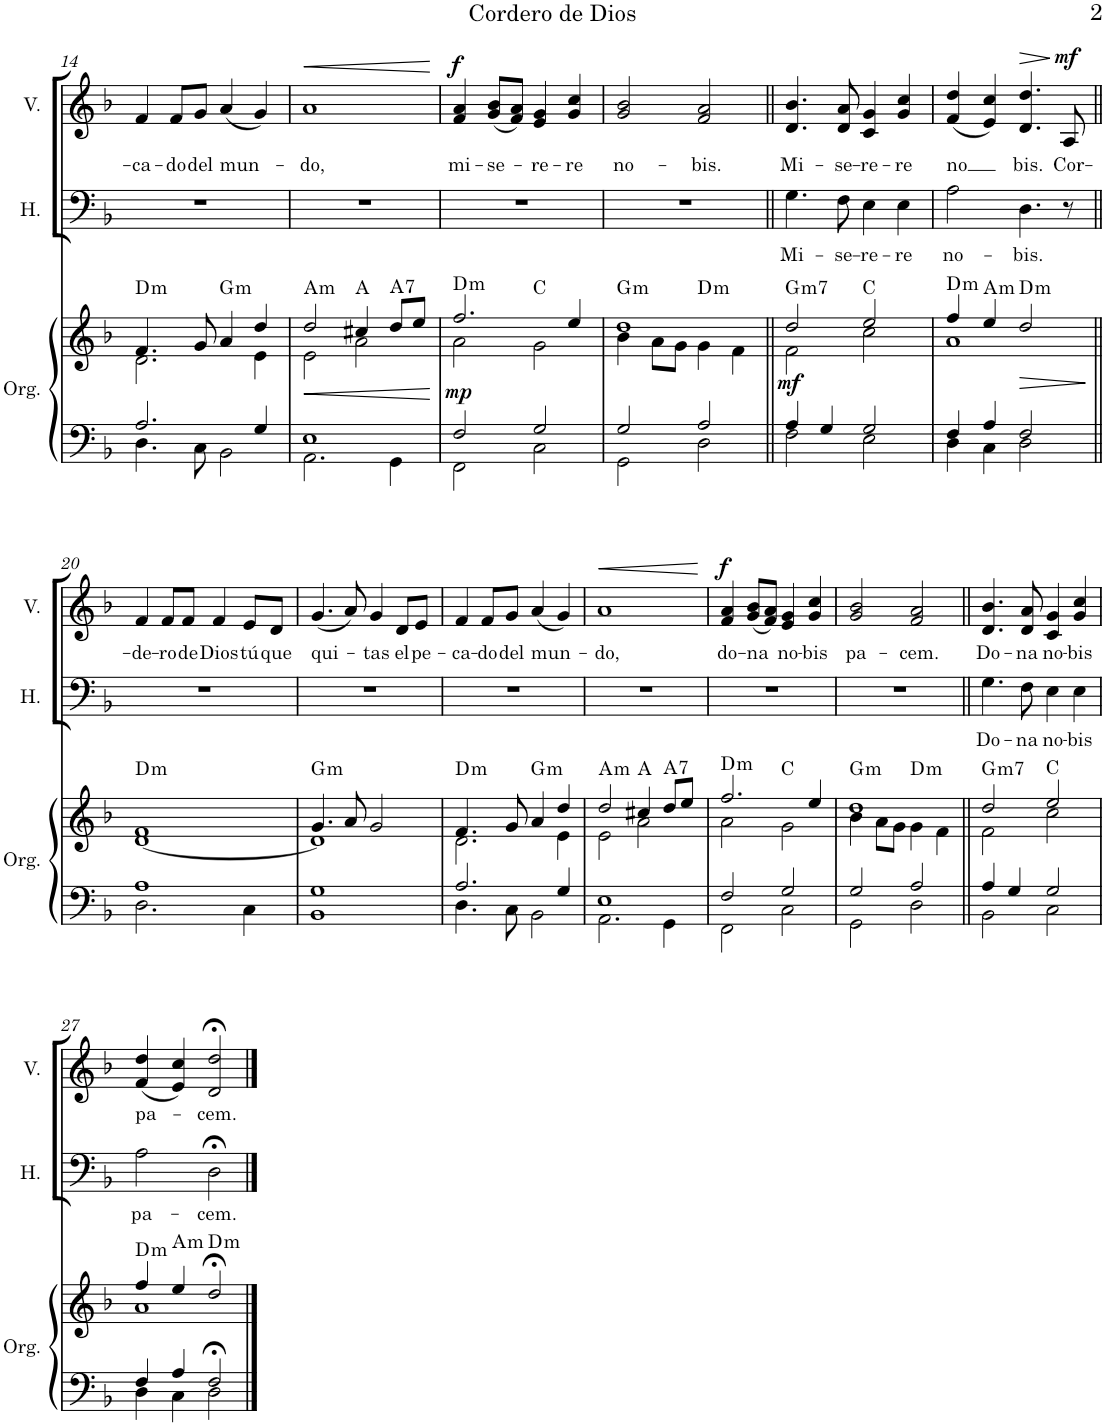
**kern	**kern	**dynam	**harte	**kern	**text	**kern	**text	**dynam
*part3	*part3	*part3	*part3	*part2	*part2	*part1	*part1	*part1
*staff4	*staff3	*staff3/4	*	*staff2	*staff2	*staff1	*staff1	*staff1
*I"Órgano	*	*	*	*I"Hombres	*	*I"Mujeres	*	*
*	*	*	*	*I'H.	*	*	*	*
!!LO:PB:g=z
*clefF4	*clefG2	*	*	*clefF4	*	*clefG2	*	*
*k[b-]	*k[b-]	*	*	*k[b-]	*	*k[b-]	*	*
*M4/4	*M4/4	*	*	*M4/4	*	*M4/4	*	*
=14	=14	=14	=14	=14	=14	=14	=14	=14
*^	*^	*	*	*	*	*	*	*
!	!	!	!	!	!LO:H:kt=m	!	!	!	!LO:LY:b	!
2.A/	4.D\	4.f/	2.d\	.	D:min	1r	.	4f/	-ca-	.
!	!	!	!	!	!	!	!	!	!LO:LY:b	!
.	.	.	.	.	.	.	.	8f/L	-do	.
!	!	!	!	!	!	!	!	!	!LO:LY:b	!
.	8C\	8g/	.	.	.	.	.	8g/J	del	.
!	!	!	!	!	!LO:H:kt=m	!	!	!	!LO:LY:b	!
.	2BB-\	4a/	.	.	G:min	.	.	(4a/	mun-	.
4G/	.	4dd/	4e\	.	.	.	.	4g/)	.	.
=15	=15	=15	=15	=15	=15	=15	=15	=15	=15	=15
!	!	!	!	!LO:HP:b	!LO:H:kt=m	!	!	!	!LO:LY:b	!LO:HP:b
1E	2.AA\	2dd/	2e\	<	A:min	1r	.	1a	-do,	<
.	.	4cc#X/	2a\	.	A:maj	.	.	.	.	.
!	!	!	!	!	!LO:H:kt=7	!	!	!	!	!
.	4GG\	8dd/L	.	.	A:7	.	.	.	.	.
.	.	8ee/J	.	.	.	.	.	.	.	.
*v	*v	*	*	*	*	*	*	*	*	*
*	*v	*v	*	*	*	*	*	*	*
.	.	[	.	.	.	.	.	[
=16	=16	=16	=16	=16	=16	=16	=16	=16
*^	*^	*	*	*	*	*	*	*
!	!	!	!	!LO:DY:b	!LO:H:kt=m	!	!	!	!LO:LY:b	!LO:DY:a
2F/	2FF\	2.ff/	2a\	mp	D:min	1r	.	4f/ 4a/	mi-	f
!	!	!	!	!	!	!	!	!	!LO:LY:b	!
.	.	.	.	.	.	.	.	(8g/ 8b-/L	-se-	.
.	.	.	.	.	.	.	.	8f/ 8a/J)	.	.
!	!	!	!	!	!	!	!	!	!LO:LY:b	!
2G/	2C\	.	2g\	.	C:maj	.	.	4e/ 4g/	-re-	.
!	!	!	!	!	!	!	!	!	!LO:LY:b	!
.	.	4ee/	.	.	.	.	.	4g/ 4cc/	-re	.
=17	=17	=17	=17	=17	=17	=17	=17	=17	=17	=17
!	!	!	!	!	!LO:H:kt=m	!	!	!	!LO:LY:b	!
2G/	2GG\	1dd	4b-\	.	G:min	1r	.	2g/ 2b-/	no-	.
.	.	.	8a\L	.	.	.	.	.	.	.
.	.	.	8g\J	.	.	.	.	.	.	.
!	!	!	!	!	!LO:H:kt=m	!	!	!	!LO:LY:b	!
2A/	2D\	.	4g\	.	D:min	.	.	2f/ 2a/	-bis.	.
.	.	.	4f\	.	.	.	.	.	.	.
=18||	=18||	=18||	=18||	=18||	=18||	=18||	=18||	=18||	=18||	=18||
!	!	!	!	!LO:DY:b	!LO:H:kt=m7	!	!LO:LY:b	!	!LO:LY:b	!
4A/	2F\	2dd/	2f\	mf	G:min7	4.G\	Mi-	4.d/ 4.b-/	Mi-	.
4G/	.	.	.	.	.	.	.	.	.	.
!	!	!	!	!	!	!	!LO:LY:b	!	!LO:LY:b	!
.	.	.	.	.	.	8F\	-se-	8d/ 8a/	-se-	.
!	!	!	!	!	!	!	!LO:LY:b	!	!LO:LY:b	!
2G/	2E\	2ee/	2cc\	.	C:maj	4E\	-re-	4c/ 4g/	-re-	.
!	!	!	!	!	!	!	!LO:LY:b	!	!LO:LY:b	!
.	.	.	.	.	.	4E\	-re	4g/ 4cc/	-re	.
=19	=19	=19	=19	=19	=19	=19	=19	=19	=19	=19
!	!	!	!	!	!LO:H:kt=m	!	!LO:LY:b	!	!LO:LY:b	!
4F/	4D\	4ff/	1a	.	D:min	2A\	no-	(4f/ 4dd/	no	.
!	!	!	!	!	!LO:H:kt=m	!	!	!	!	!
4A/	4C\	4ee/	.	.	A:min	.	.	4e/ 4cc/)	.	.
!	!	!	!	!LO:HP:b	!LO:H:kt=m	!	!LO:LY:b	!	!LO:LY:b	!LO:HP:b
2F/	2D\	2dd/	.	>	D:min	4.D\	-bis.	4.d/ 4.dd/	bis.	>
!	!	!	!	!	!	!	!	!	!LO:LY:b	!LO:DY:n=1:a
.	.	.	.	.	.	8r	.	8A/	Cor-	] mf
*v	*v	*	*	*	*	*	*	*	*	*
*	*v	*v	*	*	*	*	*	*	*
.	.	]	.	.	.	.	.	.
!!LO:LB:g=z
=20||	=20||	=20||	=20||	=20||	=20||	=20||	=20||	=20||
*^	*^	*	*	*	*	*	*	*
!	!	!	!	!	!LO:H:kt=m	!	!	!	!LO:LY:b	!
1A	2.D\	1f	[1d	.	D:min	1r	.	4f/	-de-	.
!	!	!	!	!	!	!	!	!	!LO:LY:b	!
.	.	.	.	.	.	.	.	8f/L	-ro	.
!	!	!	!	!	!	!	!	!	!LO:LY:b	!
.	.	.	.	.	.	.	.	8f/J	de	.
!	!	!	!	!	!	!	!	!	!LO:LY:b	!
.	.	.	.	.	.	.	.	4f/	Dios	.
!	!	!	!	!	!	!	!	!	!LO:LY:b	!
.	4C\	.	.	.	.	.	.	8e/L	tú	.
!	!	!	!	!	!	!	!	!	!LO:LY:b	!
.	.	.	.	.	.	.	.	8d/J	que	.
=21	=21	=21	=21	=21	=21	=21	=21	=21	=21	=21
!	!	!	!	!	!LO:H:kt=m	!	!	!	!LO:LY:b	!
1G	1BB-	4.g/	1d]	.	G:min	1r	.	(4.g/	qui-	.
.	.	8a/	.	.	.	.	.	8a/)	.	.
!	!	!	!	!	!	!	!	!	!LO:LY:b	!
.	.	2g/	.	.	.	.	.	4g/	-tas	.
!	!	!	!	!	!	!	!	!	!LO:LY:b	!
.	.	.	.	.	.	.	.	8d/L	el	.
!	!	!	!	!	!	!	!	!	!LO:LY:b	!
.	.	.	.	.	.	.	.	8e/J	pe-	.
=22	=22	=22	=22	=22	=22	=22	=22	=22	=22	=22
!	!	!	!	!	!LO:H:kt=m	!	!	!	!LO:LY:b	!
2.A/	4.D\	4.f/	2.d\	.	D:min	1r	.	4f/	-ca-	.
!	!	!	!	!	!	!	!	!	!LO:LY:b	!
.	.	.	.	.	.	.	.	8f/L	-do	.
!	!	!	!	!	!	!	!	!	!LO:LY:b	!
.	8C\	8g/	.	.	.	.	.	8g/J	del	.
!	!	!	!	!	!LO:H:kt=m	!	!	!	!LO:LY:b	!
.	2BB-\	4a/	.	.	G:min	.	.	(4a/	mun-	.
4G/	.	4dd/	4e\	.	.	.	.	4g/)	.	.
=23	=23	=23	=23	=23	=23	=23	=23	=23	=23	=23
!	!	!	!	!	!LO:H:kt=m	!	!	!	!LO:LY:b	!LO:HP:b
1E	2.AA\	2dd/	2e\	.	A:min	1r	.	1a	-do,	<
.	.	4cc#X/	2a\	.	A:maj	.	.	.	.	.
!	!	!	!	!	!LO:H:kt=7	!	!	!	!	!
.	4GG\	8dd/L	.	.	A:7	.	.	.	.	.
.	.	8ee/J	.	.	.	.	.	.	.	.
*v	*v	*	*	*	*	*	*	*	*	*
*	*v	*v	*	*	*	*	*	*	*
.	.	.	.	.	.	.	.	[
=24	=24	=24	=24	=24	=24	=24	=24	=24
*^	*^	*	*	*	*	*	*	*
!	!	!	!	!	!LO:H:kt=m	!	!	!	!LO:LY:b	!LO:DY:a
2F/	2FF\	2.ff/	2a\	.	D:min	1r	.	4f/ 4a/	do-	f
!	!	!	!	!	!	!	!	!	!LO:LY:b	!
.	.	.	.	.	.	.	.	(8g/ 8b-/L	-na	.
.	.	.	.	.	.	.	.	8f/ 8a/J)	.	.
!	!	!	!	!	!	!	!	!	!LO:LY:b	!
2G/	2C\	.	2g\	.	C:maj	.	.	4e/ 4g/	no-	.
!	!	!	!	!	!	!	!	!	!LO:LY:b	!
.	.	4ee/	.	.	.	.	.	4g/ 4cc/	-bis	.
=25	=25	=25	=25	=25	=25	=25	=25	=25	=25	=25
!	!	!	!	!	!LO:H:kt=m	!	!	!	!LO:LY:b	!
2G/	2GG\	1dd	4b-\	.	G:min	1r	.	2g/ 2b-/	pa-	.
.	.	.	8a\L	.	.	.	.	.	.	.
.	.	.	8g\J	.	.	.	.	.	.	.
!	!	!	!	!	!LO:H:kt=m	!	!	!	!LO:LY:b	!
2A/	2D\	.	4g\	.	D:min	.	.	2f/ 2a/	-cem.	.
.	.	.	4f\	.	.	.	.	.	.	.
=26||	=26||	=26||	=26||	=26||	=26||	=26||	=26||	=26||	=26||	=26||
!	!	!	!	!	!LO:H:kt=m7	!	!LO:LY:b	!	!LO:LY:b	!
4A/	2BB-\	2dd/	2f\	.	G:min7	4.G\	Do-	4.d/ 4.b-/	Do-	.
4G/	.	.	.	.	.	.	.	.	.	.
!	!	!	!	!	!	!	!LO:LY:b	!	!LO:LY:b	!
.	.	.	.	.	.	8F\	-na	8d/ 8a/	-na	.
!	!	!	!	!	!	!	!LO:LY:b	!	!LO:LY:b	!
2G/	2C\	2ee/	2cc\	.	C:maj	4E\	no-	4c/ 4g/	no-	.
!	!	!	!	!	!	!	!LO:LY:b	!	!LO:LY:b	!
.	.	.	.	.	.	4E\	-bis	4g/ 4cc/	-bis	.
!!LO:LB:g=z
=27	=27	=27	=27	=27	=27	=27	=27	=27	=27	=27
!	!	!	!	!	!LO:H:kt=m	!	!LO:LY:b	!	!LO:LY:b	!
4F/	4D\	4ff/	1a	.	D:min	2A\	pa-	(4f/ 4dd/	pa-	.
!	!	!	!	!	!LO:H:kt=m	!	!	!	!	!
4A/	4C\	4ee/	.	.	A:min	.	.	4e/ 4cc/)	.	.
!	!	!	!	!	!LO:H:kt=m	!	!LO:LY:b	!	!LO:LY:b	!
2F;</	2D\	2dd;</	.	.	D:min	2D;<\	-cem.	2d/;< 2dd/;<	-cem.	.
*v	*v	*	*	*	*	*	*	*	*	*
*	*v	*v	*	*	*	*	*	*	*
==	==	==	==	==	==	==	==	==
*-	*-	*-	*-	*-	*-	*-	*-	*-
